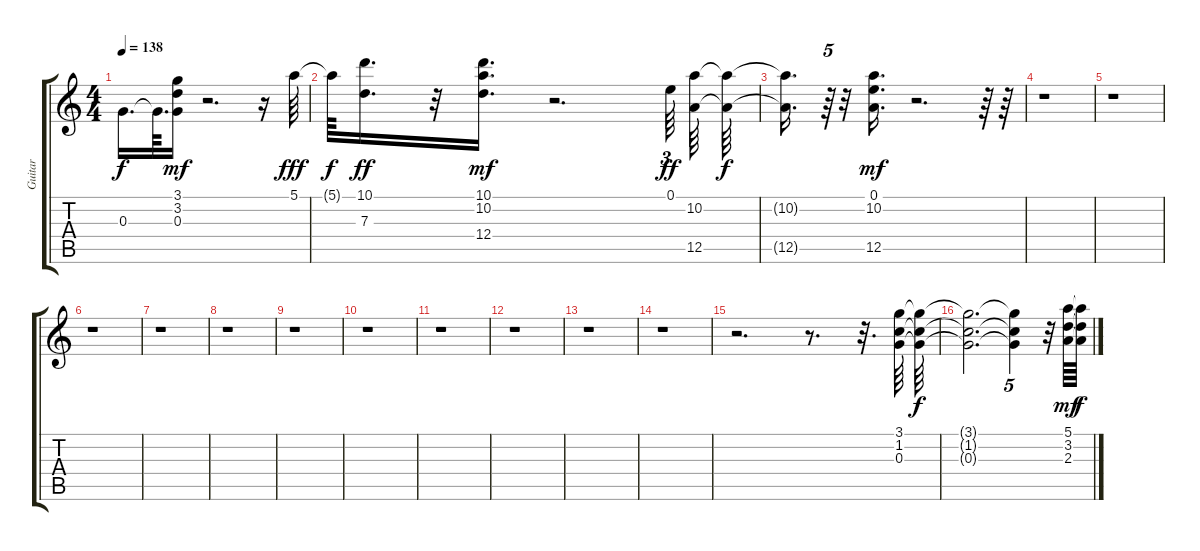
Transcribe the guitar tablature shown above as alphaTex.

\track ("Guitar" "Guitar") {instrument distortionguitar}
\staff {score tabs}
\tuning (E4 B3 G3 D3 A2 E2) {hide}
\ts (4 4)
\tempo 138
\clef g2
\ks c
0.3{t}.16{d dy f} 0.3{t}.64{d} (3.1 3.2 0.3).16{dy mf} r.2{d} r.16 5.1.64{dy fff} |
5.1{t}.64{dy f} (10.1 7.3).16{d dy ff} r.32 (10.1 10.2 12.4).16{d dy mf} r.2{d} 0.1.64{tu (3 2) dy ff} (10.2 12.5).64 (10.2{t} 12.5{t}).64{dy f} |
(10.2{t} 12.5{t}).16{d} r.64{tu (5 4)} r.32 (0.1 10.2 12.5).16{d dy mf} r.2{d} r.64 r.64 |
r.1 |
r.1 |
r.1 |
r.1 |
r.1 |
r.1 |
r.1 |
r.1 |
r.1 |
r.1 |
r.1 |
r.2{d} r.8{d} r.32{d} (3.1 1.2 0.3).64{volume 10} (3.1{t} 1.2{t} 0.3{t}).64{dy f} |
(3.1{t} 1.2{t} 0.3{t}).2{d} (3.1{t} 1.2{t} 0.3{t}).4{tu (5 4)} r.32 (5.1 3.2 2.3).64{dy mf} (5.1{t} 3.2{t} 2.3{t}).64{dy f}
